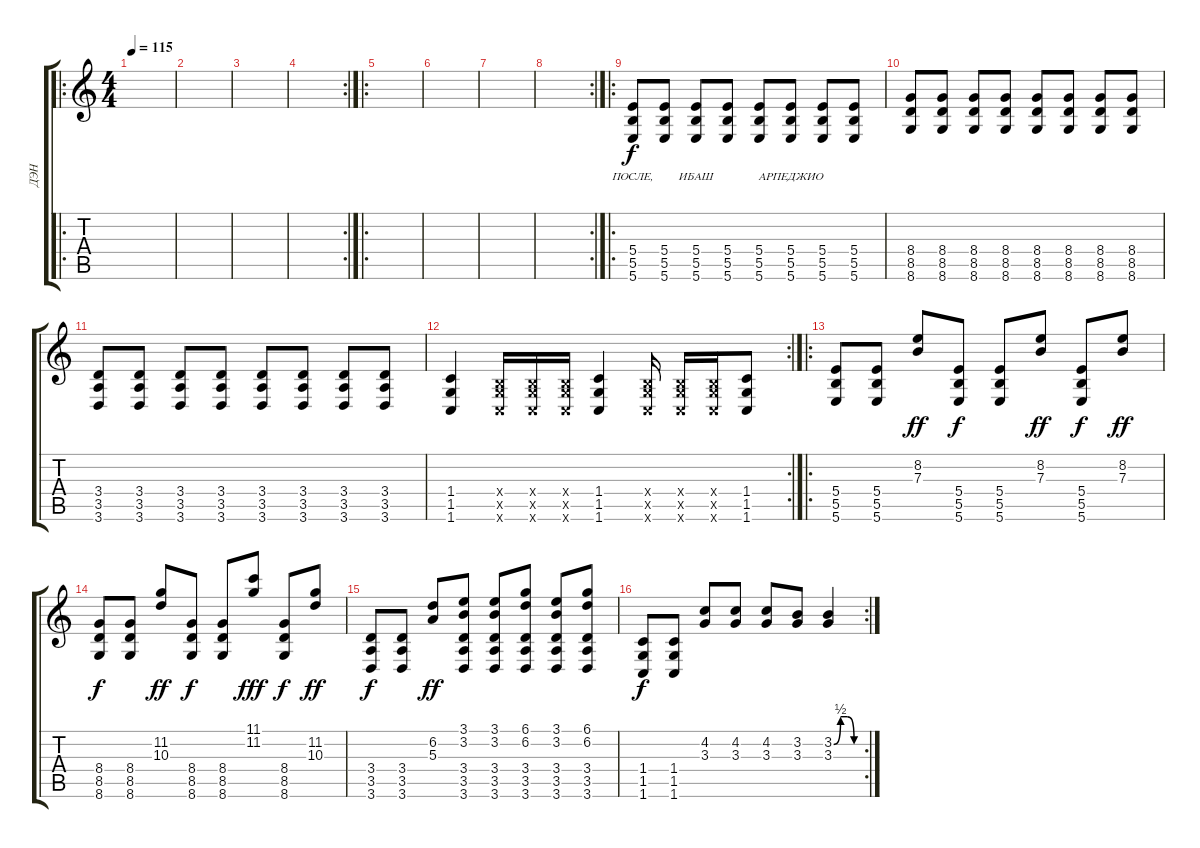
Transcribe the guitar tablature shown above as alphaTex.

\track ("ДЭН" "ДЭН") {instrument distortionguitar}
\staff {score tabs}
\tuning (Db4 Ab3 E3 B2 Gb2 B1) {hide}
\ro
\ts (4 4)
\tempo 115
\clef g2
\ks c
|
|
|
\rc 2
|
\ro
|
|
|
\rc 2
|
\ro
(5.4 5.5 5.6).8{lyrics (0 "") lyrics (1 "ПОСЛЕ,") lyrics (2 "") lyrics (3 "") lyrics (4 "")} (5.4 5.5 5.6).8{lyrics (0 "") lyrics (1 "") lyrics (2 "") lyrics (3 "") lyrics (4 "")} (5.4 5.5 5.6).8{lyrics (0 "") lyrics (1 "ИБАШ") lyrics (2 "") lyrics (3 "") lyrics (4 "")} (5.4 5.5 5.6).8{lyrics (0 "") lyrics (1 "") lyrics (2 "") lyrics (3 "") lyrics (4 "")} (5.4 5.5 5.6).8{lyrics (0 "") lyrics (1 "") lyrics (2 "") lyrics (3 "") lyrics (4 "")} (5.4 5.5 5.6).8{lyrics (0 "") lyrics (1 "АРПЕДЖИО") lyrics (2 "") lyrics (3 "") lyrics (4 "")} (5.4 5.5 5.6).8 (5.4 5.5 5.6).8 |
(8.4 8.5 8.6).8 (8.4 8.5 8.6).8 (8.4 8.5 8.6).8 (8.4 8.5 8.6).8 (8.4 8.5 8.6).8 (8.4 8.5 8.6).8 (8.4 8.5 8.6).8 (8.4 8.5 8.6).8 |
(3.4 3.5 3.6).8 (3.4 3.5 3.6).8 (3.4 3.5 3.6).8 (3.4 3.5 3.6).8 (3.4 3.5 3.6).8 (3.4 3.5 3.6).8 (3.4 3.5 3.6).8 (3.4 3.5 3.6).8 |
\rc 2
(1.4 1.5 1.6).4 (0.4{x} 1.5{x} 1.6{x}).16 (0.4{x} 1.5{x} 1.6{x}).16 (0.4{x} 1.5{x} 1.6{x}).16 (1.4 1.5 1.6).4 (0.4{x} 1.5{x} 1.6{x}).16 (0.4{x} 1.5{x} 1.6{x}).16 (0.4{x} 1.5{x} 1.6{x}).16 (1.4 1.5 1.6).8 |
\ro
(5.4 5.5 5.6).8 (5.4 5.5 5.6).8 (8.2 7.3).8{dy ff} (5.4 5.5 5.6).8{dy f} (5.4 5.5 5.6).8 (8.2 7.3).8{dy ff} (5.4 5.5 5.6).8{dy f} (8.2 7.3).8{dy ff} |
(8.4 8.5 8.6).8{dy f} (8.4 8.5 8.6).8 (11.2 10.3).8{dy ff} (8.4 8.5 8.6).8{dy f} (8.4 8.5 8.6).8 (11.1 11.2).8{dy fff} (8.4 8.5 8.6).8{dy f} (11.2 10.3).8{dy ff} |
(3.4 3.5 3.6).8{dy f} (3.4 3.5 3.6).8 (6.2 5.3).8{dy ff} (3.1 3.2 3.4 3.5 3.6).8 (3.1 3.2 3.4 3.5 3.6).8 (6.1 6.2 3.4 3.5 3.6).8 (3.1 3.2 3.4 3.5 3.6).8 (6.1 6.2 3.4 3.5 3.6).8 |
\rc 2
(1.4 1.5 1.6).8{dy f} (1.4 1.5 1.6).8 (4.2 3.3).8 (4.2 3.3).8 (4.2 3.3).8 (3.2 3.3).8 (3.2{be (custom 0 0 15 2 30 2 45 0 60 0)} 3.3).4
